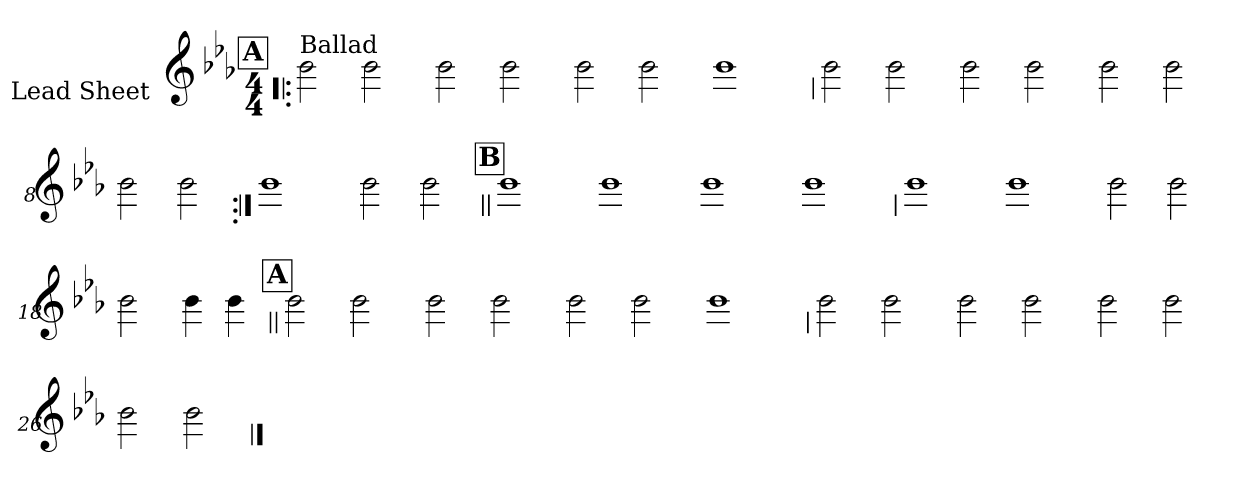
**kern
*part1
*staff1
*I"Lead Sheet
*stria0
*clefG2
*k[b-e-a-]
*E-:
*M4/4
!!LO:REH:place=s1:a:t=A
=1!|:
!LO:TX:a:t=Ballad
2b-
2b-
=2-
2b-
2b-
=3-
2b-
2b-
=4-
1b-
!!LO:LB:g=z
=5
2b-
2b-
=6-
2b-
2b-
=7-
2b-
2b-
=8-
2b-
2b-
!!LO:LB:g=z
=9:|!
1b-
=10-
2b-
2b-
!!LO:LB:g=z
!!LO:REH:place=s1:a:t=B
=11||
1b-
=12-
1b-
=13-
1b-
=14-
1b-
!!LO:LB:g=z
=15
1b-
=16-
1b-
=17-
2b-
2b-
=18-
2b-
4b-
4b-
!!LO:LB:g=z
!!LO:REH:place=s1:a:t=A
=19||
2b-
2b-
=20-
2b-
2b-
=21-
2b-
2b-
=22-
1b-
!!LO:LB:g=z
=23
2b-
2b-
=24-
2b-
2b-
=25-
2b-
2b-
=26-
2b-
2b-
==
*-
